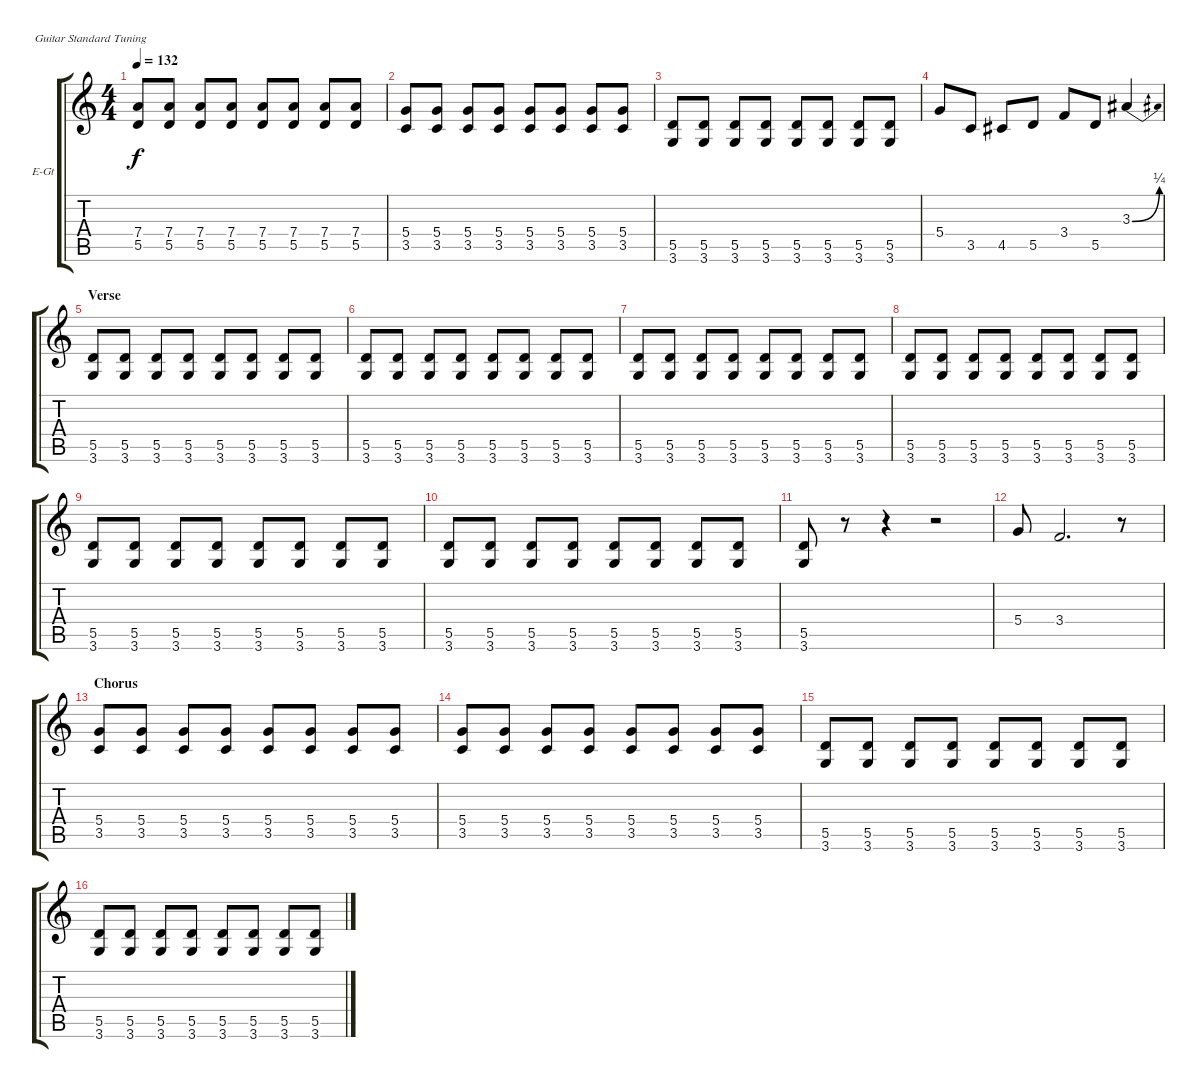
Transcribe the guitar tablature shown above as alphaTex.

\bracketExtendMode groupsimilarinstruments
\firstSystemTrackNameOrientation horizontal
\otherSystemsTrackNameOrientation horizontal
\track ("Guitar" "E-Gt") {instrument electricguitarmuted}
\staff {score tabs}
\tuning (E4 B3 G3 D3 A2 E2)
\ts (4 4)
\tempo 132
\clef g2
\ks c
(7.4 5.5).8{dy f} (7.4 5.5).8 (7.4 5.5).8 (7.4 5.5).8 (7.4 5.5).8 (7.4 5.5).8 (7.4 5.5).8 (7.4 5.5).8 |
(5.4 3.5).8 (5.4 3.5).8 (5.4 3.5).8 (5.4 3.5).8 (5.4 3.5).8 (5.4 3.5).8 (5.4 3.5).8 (5.4 3.5).8 |
(5.5 3.6).8 (5.5 3.6).8 (5.5 3.6).8 (5.5 3.6).8 (5.5 3.6).8 (5.5 3.6).8 (5.5 3.6).8 (5.5 3.6).8 |
5.4.8 3.5.8 4.5.8 5.5.8 3.4.8 5.5.8 3.3{be (bend 0 0 60 1)}.4 |
\section ("" "Verse")
(5.5 3.6).8 (5.5 3.6).8 (5.5 3.6).8 (5.5 3.6).8 (5.5 3.6).8 (5.5 3.6).8 (5.5 3.6).8 (5.5 3.6).8 |
(5.5 3.6).8 (5.5 3.6).8 (5.5 3.6).8 (5.5 3.6).8 (5.5 3.6).8 (5.5 3.6).8 (5.5 3.6).8 (5.5 3.6).8 |
(5.5 3.6).8 (5.5 3.6).8 (5.5 3.6).8 (5.5 3.6).8 (5.5 3.6).8 (5.5 3.6).8 (5.5 3.6).8 (5.5 3.6).8 |
(5.5 3.6).8 (5.5 3.6).8 (5.5 3.6).8 (5.5 3.6).8 (5.5 3.6).8 (5.5 3.6).8 (5.5 3.6).8 (5.5 3.6).8 |
(5.5 3.6).8 (5.5 3.6).8 (5.5 3.6).8 (5.5 3.6).8 (5.5 3.6).8 (5.5 3.6).8 (5.5 3.6).8 (5.5 3.6).8 |
(5.5 3.6).8 (5.5 3.6).8 (5.5 3.6).8 (5.5 3.6).8 (5.5 3.6).8 (5.5 3.6).8 (5.5 3.6).8 (5.5 3.6).8 |
(5.5 3.6).8 r.8 r.4 r.2 |
5.4.8 3.4.2{d} r.8 |
\section ("" "Chorus")
(5.4 3.5).8 (5.4 3.5).8 (5.4 3.5).8 (5.4 3.5).8 (5.4 3.5).8 (5.4 3.5).8 (5.4 3.5).8 (5.4 3.5).8 |
(5.4 3.5).8 (5.4 3.5).8 (5.4 3.5).8 (5.4 3.5).8 (5.4 3.5).8 (5.4 3.5).8 (5.4 3.5).8 (5.4 3.5).8 |
(5.5 3.6).8 (5.5 3.6).8 (5.5 3.6).8 (5.5 3.6).8 (5.5 3.6).8 (5.5 3.6).8 (5.5 3.6).8 (5.5 3.6).8 |
(5.5 3.6).8 (5.5 3.6).8 (5.5 3.6).8 (5.5 3.6).8 (5.5 3.6).8 (5.5 3.6).8 (5.5 3.6).8 (5.5 3.6).8
